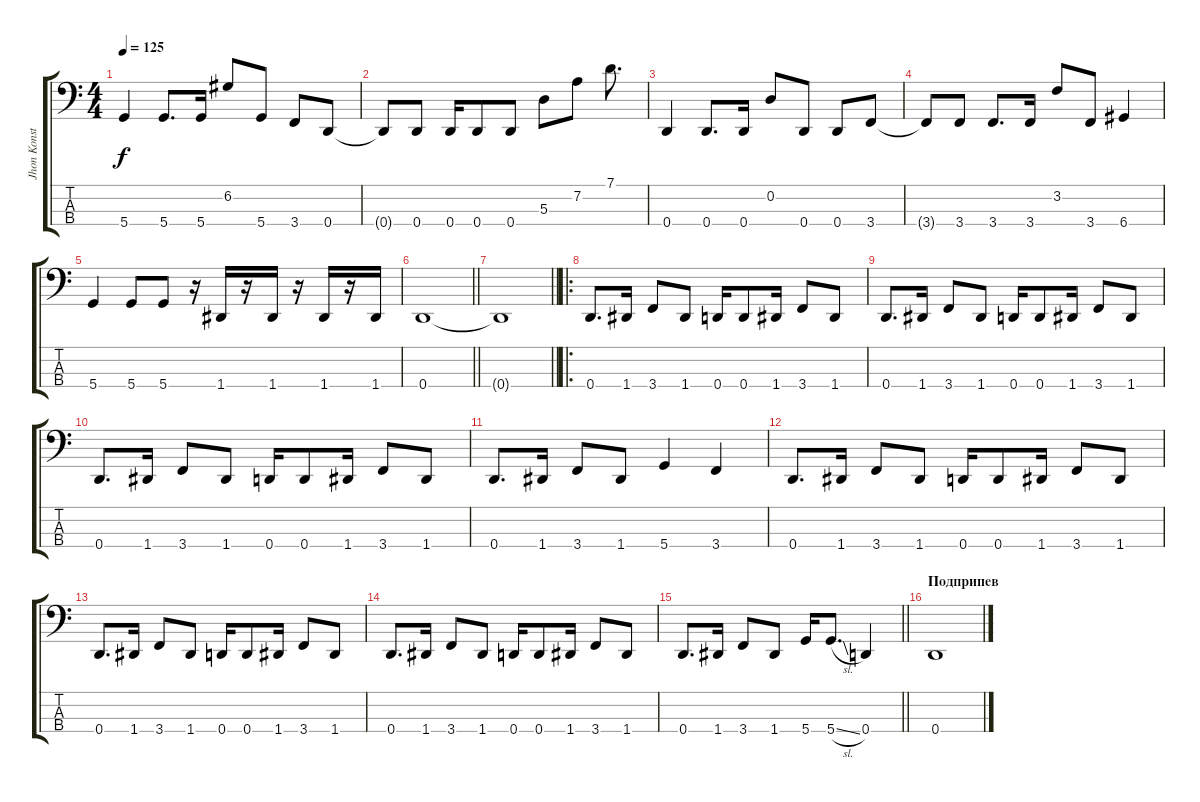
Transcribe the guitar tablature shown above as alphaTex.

\track ("Jhon Konstantine" "Jhon Konst") {instrument slapbass1}
\staff {score tabs}
\tuning (G2 D2 A1 D1) {hide}
\ts (4 4)
\tempo 125
\clef f4
\ks c
5.4.4{dy f} 5.4.8{d} 5.4.16 6.2.8 5.4.8 3.4.8 0.4.8 |
0.4{t}.8 0.4.8 0.4.16 0.4.8 0.4.8 5.3.8 7.2.8 7.1.8{d} |
0.4.4 0.4.8{d} 0.4.16 0.2.8 0.4.8 0.4.8 3.4.8 |
3.4{t}.8 3.4.8 3.4.8{d} 3.4.16 3.2.8 3.4.8 6.4.4 |
5.4.4 5.4.8 5.4.8 r.16 1.4.16 r.16 1.4.16 r.16 1.4.16 r.16 1.4.16 |
\barLineRight lightlight
0.4.1 |
\barLineRight lightlight
0.4{t}.1 |
\ro
0.4.8{d} 1.4.16 3.4.8 1.4.8 0.4.16 0.4.8 1.4.16 3.4.8 1.4.8 |
0.4.8{d} 1.4.16 3.4.8 1.4.8 0.4.16 0.4.8 1.4.16 3.4.8 1.4.8 |
0.4.8{d} 1.4.16 3.4.8 1.4.8 0.4.16 0.4.8 1.4.16 3.4.8 1.4.8 |
0.4.8{d} 1.4.16 3.4.8 1.4.8 5.4.4 3.4.4 |
0.4.8{d} 1.4.16 3.4.8 1.4.8 0.4.16 0.4.8 1.4.16 3.4.8 1.4.8 |
0.4.8{d} 1.4.16 3.4.8 1.4.8 0.4.16 0.4.8 1.4.16 3.4.8 1.4.8 |
0.4.8{d} 1.4.16 3.4.8 1.4.8 0.4.16 0.4.8 1.4.16 3.4.8 1.4.8 |
\barLineRight lightlight
0.4.8{d} 1.4.16 3.4.8 1.4.8 5.4.16 5.4{sl}.8{d} 0.4.4 |
\section ("" "Подприпев")
0.4.1
